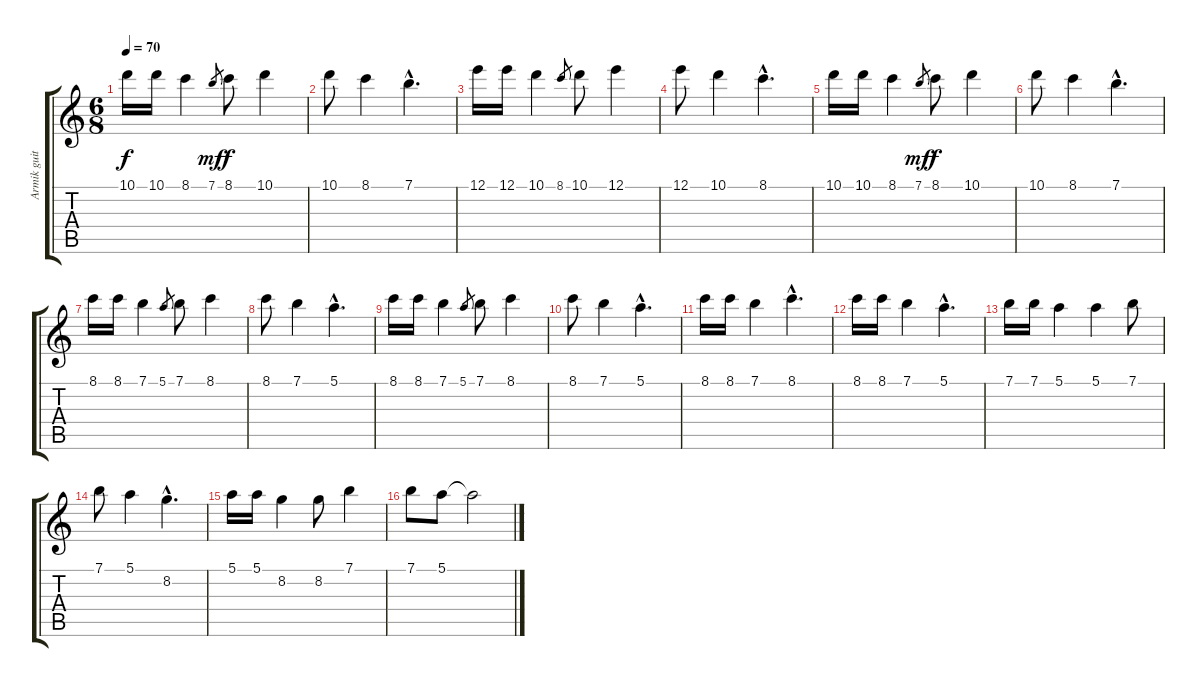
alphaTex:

\track ("Armik guitar" "Armik guit") {instrument acousticguitarnylon}
\staff {score tabs}
\tuning (E4 B3 G3 D3 A2 E2) {hide}
\ts (6 8)
\tempo 70
\clef g2
\ks c
10.1.16{dy f} 10.1.16 8.1.4 7.1.8{gr dy mf} 8.1.8{dy f} 10.1.4 |
10.1.8 8.1.4 7.1{hac}.4{d} |
12.1.16 12.1.16 10.1.4 8.1.8{gr} 10.1.8 12.1.4 |
12.1.8 10.1.4 8.1{hac}.4{d} |
10.1.16 10.1.16 8.1.4 7.1.8{gr dy mf} 8.1.8{dy f} 10.1.4 |
10.1.8 8.1.4 7.1{hac}.4{d} |
8.1.16 8.1.16 7.1.4 5.1.8{gr} 7.1.8 8.1.4 |
8.1.8 7.1.4 5.1{hac}.4{d} |
8.1.16 8.1.16 7.1.4 5.1.8{gr} 7.1.8 8.1.4 |
8.1.8 7.1.4 5.1{hac}.4{d} |
8.1.16 8.1.16 7.1.4 8.1{hac}.4{d} |
8.1.16 8.1.16 7.1.4 5.1{hac}.4{d} |
7.1.16 7.1.16 5.1.4 5.1.4 7.1.8 |
7.1.8 5.1.4 8.2{hac}.4{d} |
5.1.16 5.1.16 8.2.4 8.2.8 7.1.4 |
7.1.8 5.1.8 5.1{t}.2
